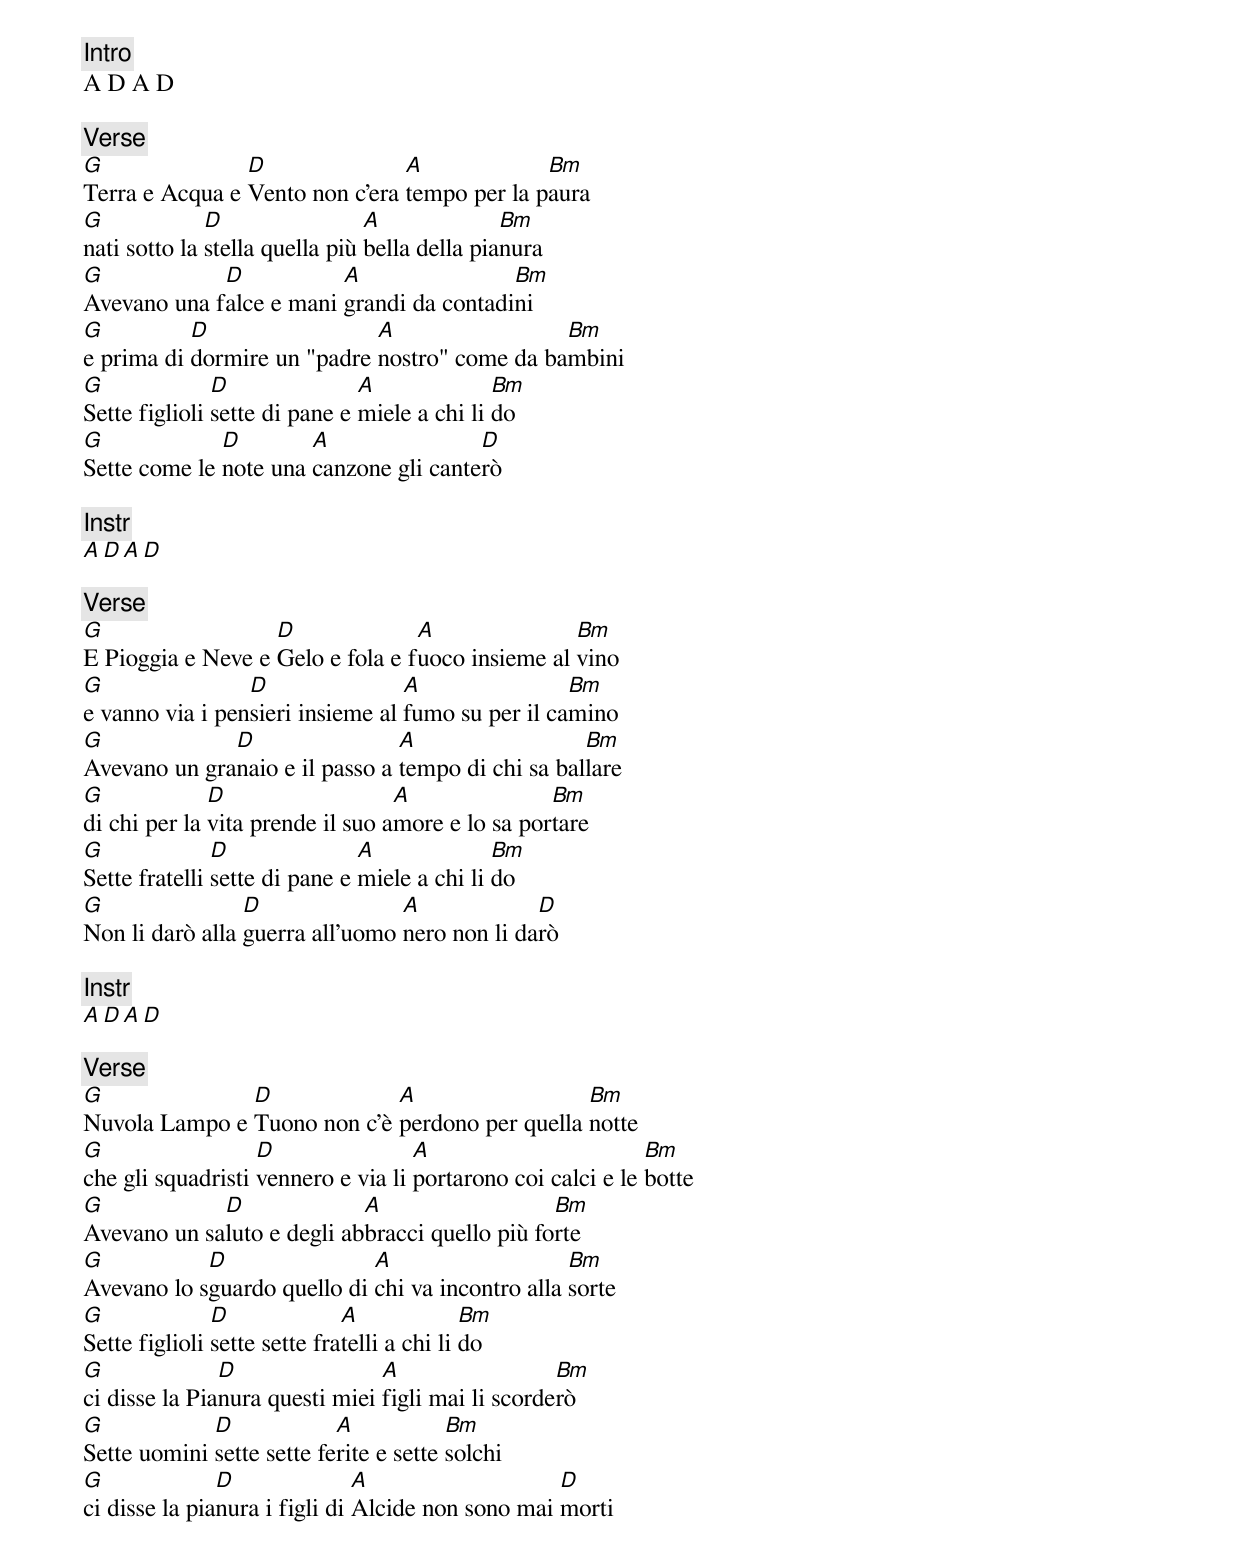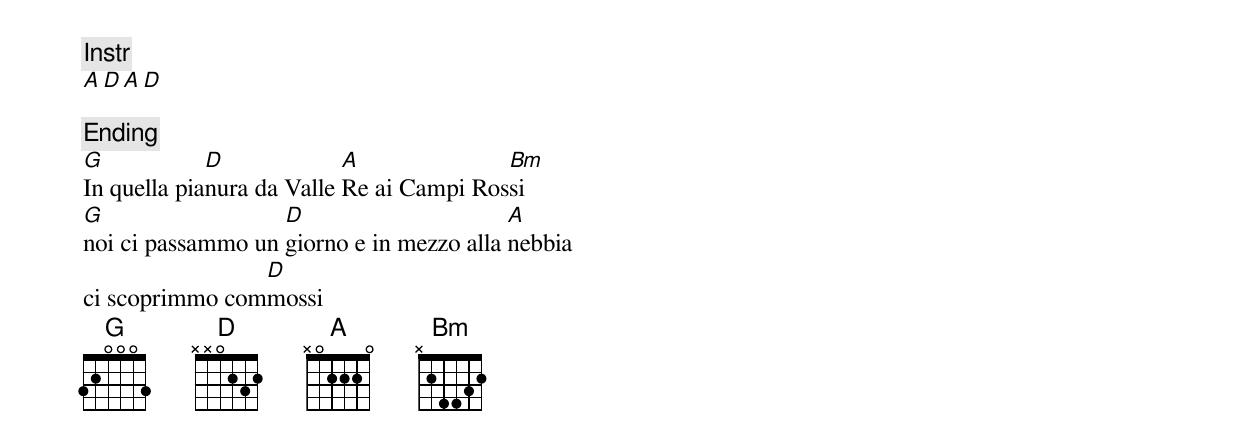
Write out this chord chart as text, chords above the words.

[Intro]
A D A D

[Verse]
G               D               A             Bm
Terra e Acqua e Vento non c'era tempo per la paura
G             D                 A              Bm
nati sotto la stella quella più bella della pianura
G            D           A                Bm
Avevano una falce e mani grandi da contadini
G          D                 A                 Bm
e prima di dormire un "padre nostro" come da bambini
G              D               A              Bm
Sette figlioli sette di pane e miele a chi li do
G             D        A                D
Sette come le note una canzone gli canterò

[Instr]
A D A D

[Verse]
G                  D              A               Bm
E Pioggia e Neve e Gelo e fola e fuoco insieme al vino
G                D                A                Bm
e vanno via i pensieri insieme al fumo su per il camino
G             D                 A                  Bm
Avevano un granaio e il passo a tempo di chi sa ballare
G             D                   A               Bm
di chi per la vita prende il suo amore e lo sa portare
G              D               A              Bm
Sette fratelli sette di pane e miele a chi li do
G                D               A             D
Non li darò alla guerra all'uomo nero non li darò

[Instr]
A D A D

[Verse]
G              D             A                  Bm
Nuvola Lampo e Tuono non c'è perdono per quella notte
G                  D                A                        Bm
che gli squadristi vennero e via li portarono coi calci e le botte
G            D              A                   Bm
Avevano un saluto e degli abbracci quello più forte
G           D                A                    Bm
Avevano lo sguardo quello di chi va incontro alla sorte
G              D              A              Bm
Sette figlioli sette sette fratelli a chi li do
G              D                A                  Bm
ci disse la Pianura questi miei figli mai li scorderò
G            D             A            Bm
Sette uomini sette sette ferite e sette solchi
G              D               A                   D
ci disse la pianura i figli di Alcide non sono mai morti

[Instr]
A D A D

[Ending]
G            D             A              Bm
In quella pianura da Valle Re ai Campi Rossi
G                  D                      A
noi ci passammo un giorno e in mezzo alla nebbia
                D
ci scoprimmo commossi
